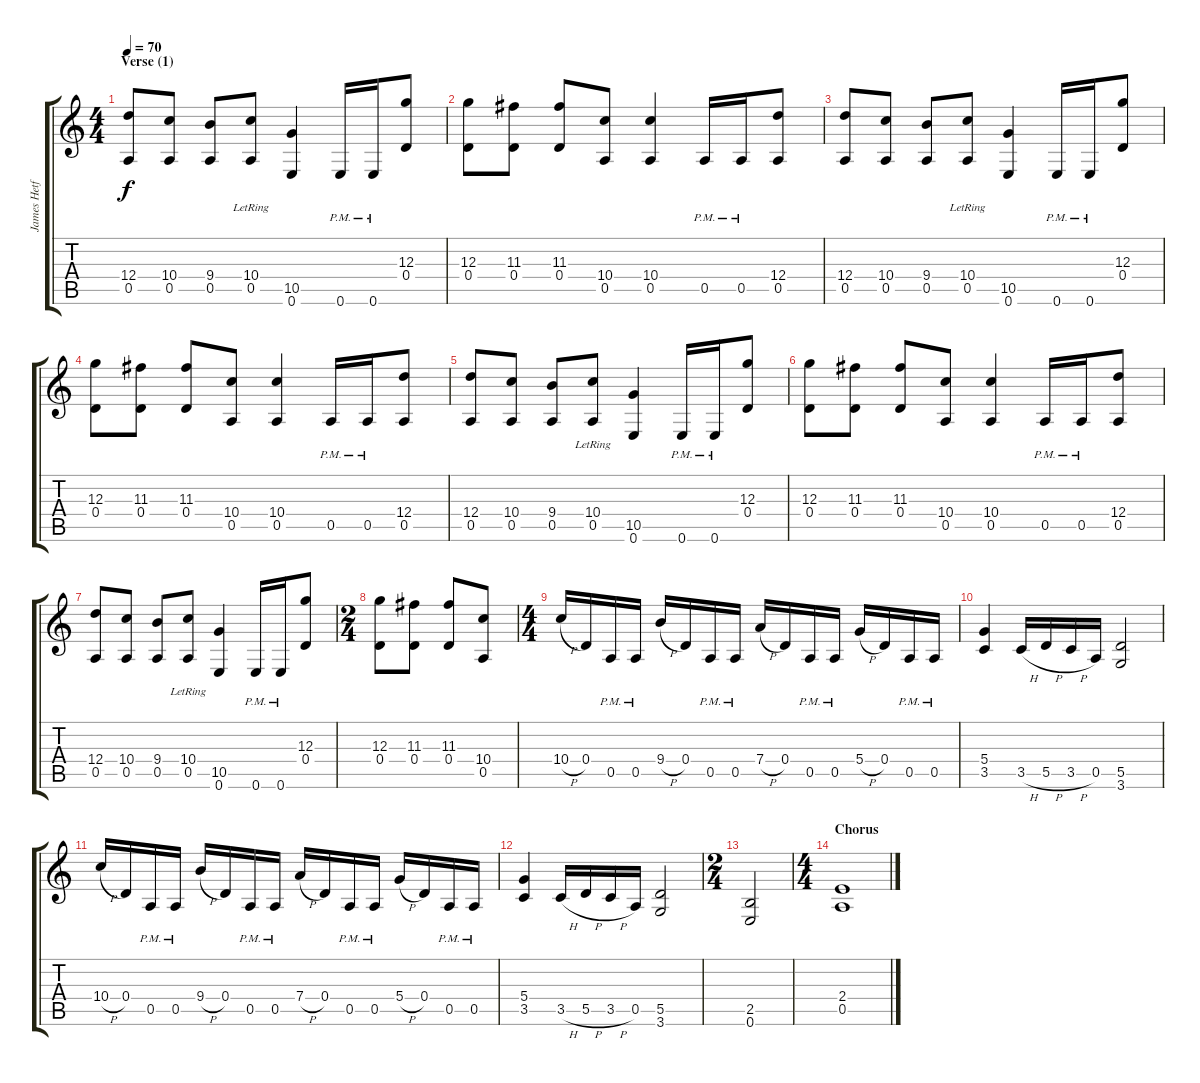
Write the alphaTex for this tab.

\track ("James Hetfield (Rhytm Guitar)" "James Hetf") {instrument distortionguitar}
\staff {score tabs}
\tuning (E4 B3 G3 D3 A2 E2) {hide}
\ts (4 4)
\section ("" "Verse (1)")
\tempo 70
\clef g2
\ks c
(12.4 0.5).8{dy f} (10.4 0.5).8 (9.4 0.5).8 (10.4 0.5{lr}).8 (10.5 0.6).4 0.6{pm}.16 0.6{pm}.16 (12.3 0.4).8 |
(12.3 0.4).8 (11.3 0.4).8 (11.3 0.4).8 (10.4 0.5).8 (10.4 0.5).4 0.5{pm}.16 0.5{pm}.16 (12.4 0.5).8 |
(12.4 0.5).8 (10.4 0.5).8 (9.4 0.5).8 (10.4 0.5{lr}).8 (10.5 0.6).4 0.6{pm}.16 0.6{pm}.16 (12.3 0.4).8 |
(12.3 0.4).8 (11.3 0.4).8 (11.3 0.4).8 (10.4 0.5).8 (10.4 0.5).4 0.5{pm}.16 0.5{pm}.16 (12.4 0.5).8 |
(12.4 0.5).8 (10.4 0.5).8 (9.4 0.5).8 (10.4 0.5{lr}).8 (10.5 0.6).4 0.6{pm}.16 0.6{pm}.16 (12.3 0.4).8 |
(12.3 0.4).8 (11.3 0.4).8 (11.3 0.4).8 (10.4 0.5).8 (10.4 0.5).4 0.5{pm}.16 0.5{pm}.16 (12.4 0.5).8 |
(12.4 0.5).8 (10.4 0.5).8 (9.4 0.5).8 (10.4 0.5{lr}).8 (10.5 0.6).4 0.6{pm}.16 0.6{pm}.16 (12.3 0.4).8 |
\ts (2 4)
(12.3 0.4).8 (11.3 0.4).8 (11.3 0.4).8 (10.4 0.5).8 |
\ts (4 4)
10.4{h}.16 0.4.16 0.5{pm}.16 0.5{pm}.16 9.4{h}.16 0.4.16 0.5{pm}.16 0.5{pm}.16 7.4{h}.16 0.4.16 0.5{pm}.16 0.5{pm}.16 5.4{h}.16 0.4.16 0.5{pm}.16 0.5{pm}.16 |
(5.4 3.5).4 3.5{h}.16 5.5{h}.16 3.5{h}.16 0.5.16 (5.5 3.6).2 |
10.4{h}.16 0.4.16 0.5{pm}.16 0.5{pm}.16 9.4{h}.16 0.4.16 0.5{pm}.16 0.5{pm}.16 7.4{h}.16 0.4.16 0.5{pm}.16 0.5{pm}.16 5.4{h}.16 0.4.16 0.5{pm}.16 0.5{pm}.16 |
(5.4 3.5).4 3.5{h}.16 5.5{h}.16 3.5{h}.16 0.5.16 (5.5 3.6).2 |
\ts (2 4)
(2.5 0.6).2 |
\ts (4 4)
\section ("" "Chorus")
(2.4 0.5).1
